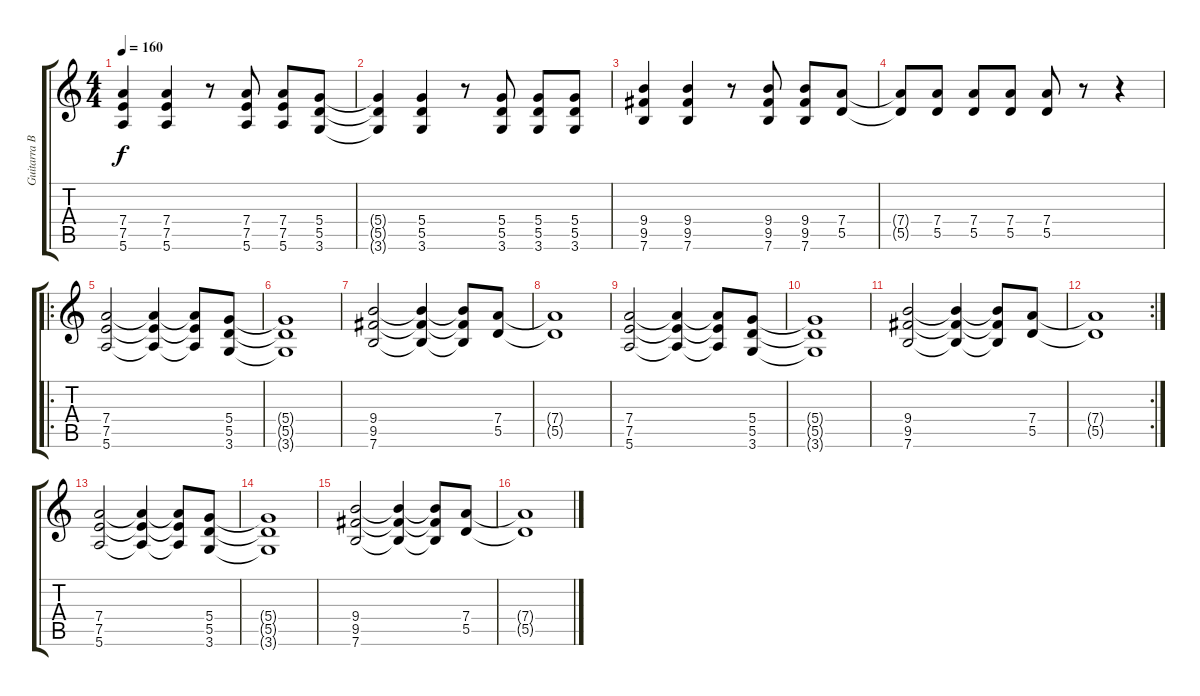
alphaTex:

\track ("Guitarra Base" "Guitarra B") {instrument distortionguitar}
\staff {score tabs}
\tuning (E4 B3 G3 D3 A2 E2) {hide}
\ts (4 4)
\tempo 160
\clef g2
\ks c
(7.4 7.5 5.6).4{dy f} (7.4 7.5 5.6).4 r.8 (7.4 7.5 5.6).8 (7.4 7.5 5.6).8 (5.4 5.5 3.6).8 |
(5.4{t} 5.5{t} 3.6{t}).4 (5.4 5.5 3.6).4 r.8 (5.4 5.5 3.6).8 (5.4 5.5 3.6).8 (5.4 5.5 3.6).8 |
(9.4 9.5 7.6).4 (9.4 9.5 7.6).4 r.8 (9.4 9.5 7.6).8 (9.4 9.5 7.6).8 (7.4 5.5).8 |
(7.4{t} 5.5{t}).8 (7.4 5.5).8 (7.4 5.5).8 (7.4 5.5).8 (7.4 5.5).8 r.8 r.4 |
\ro
(7.4 7.5 5.6).2 (7.4{t} 7.5{t} 5.6{t}).4 (7.4{t} 7.5{t} 5.6{t}).8 (5.4 5.5 3.6).8 |
(5.4{t} 5.5{t} 3.6{t}).1 |
(9.4 9.5 7.6).2 (9.4{t} 9.5{t} 7.6{t}).4 (9.4{t} 9.5{t} 7.6{t}).8 (7.4 5.5).8 |
(7.4{t} 5.5{t}).1 |
(7.4 7.5 5.6).2 (7.4{t} 7.5{t} 5.6{t}).4 (7.4{t} 7.5{t} 5.6{t}).8 (5.4 5.5 3.6).8 |
(5.4{t} 5.5{t} 3.6{t}).1 |
(9.4 9.5 7.6).2 (9.4{t} 9.5{t} 7.6{t}).4 (9.4{t} 9.5{t} 7.6{t}).8 (7.4 5.5).8 |
\rc 2
(7.4{t} 5.5{t}).1 |
(7.4 7.5 5.6).2 (7.4{t} 7.5{t} 5.6{t}).4 (7.4{t} 7.5{t} 5.6{t}).8 (5.4 5.5 3.6).8 |
(5.4{t} 5.5{t} 3.6{t}).1 |
(9.4 9.5 7.6).2 (9.4{t} 9.5{t} 7.6{t}).4 (9.4{t} 9.5{t} 7.6{t}).8 (7.4 5.5).8 |
(7.4{t} 5.5{t}).1
